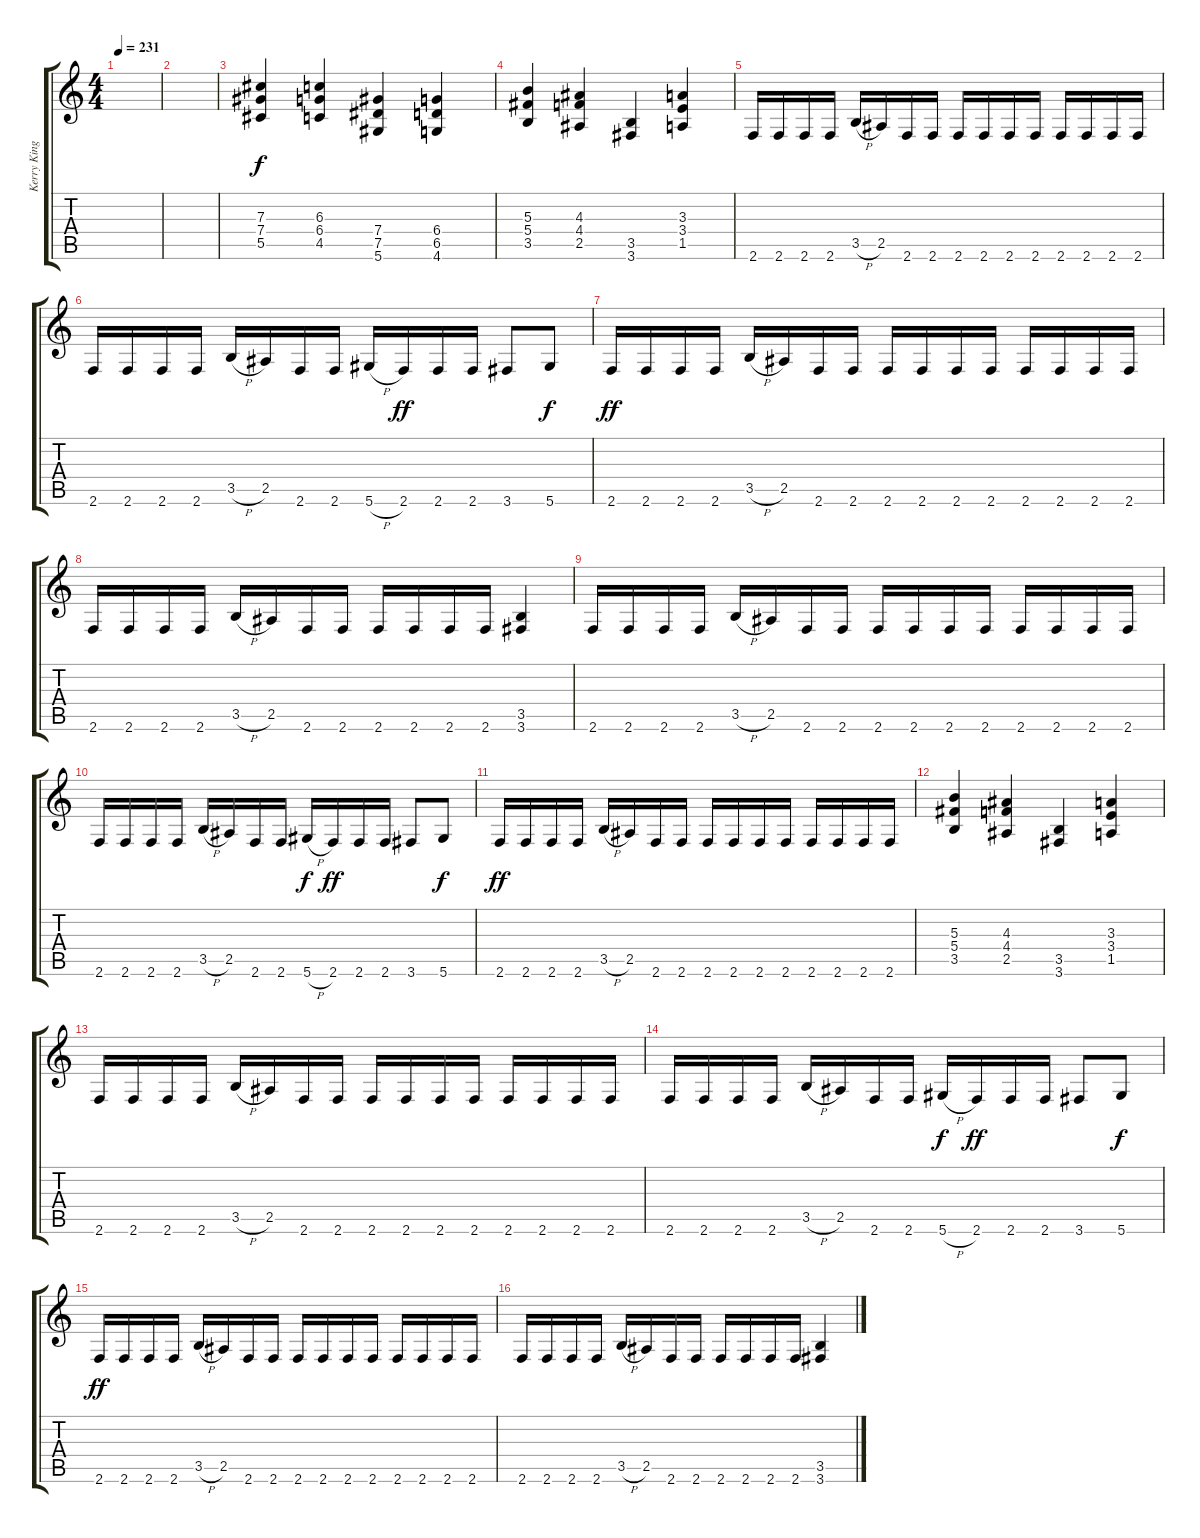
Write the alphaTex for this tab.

\track ("Kerry King" "Kerry King") {instrument distortionguitar}
\staff {score tabs}
\tuning (Eb4 Bb3 Gb3 Db3 Ab2 Eb2) {hide}
\ts (4 4)
\tempo 231
\clef g2
\ks c
|
|
(7.3 7.4 5.5).4 (6.3 6.4 4.5).4 (7.4 7.5 5.6).4 (6.4 6.5 4.6).4 |
(5.3 5.4 3.5).4 (4.3 4.4 2.5).4 (3.5 3.6).4 (3.3 3.4 1.5).4 |
2.6.16 2.6.16 2.6.16 2.6.16 3.5{h}.16 2.5.16 2.6.16 2.6.16 2.6.16 2.6.16 2.6.16 2.6.16 2.6.16 2.6.16 2.6.16 2.6.16 |
2.6.16 2.6.16 2.6.16 2.6.16 3.5{h}.16 2.5.16 2.6.16 2.6.16 5.6{h}.16{dy f} 2.6.16{dy ff} 2.6.16 2.6.16 3.6.8 5.6.8{dy f} |
2.6.16{dy ff} 2.6.16 2.6.16 2.6.16 3.5{h}.16 2.5.16 2.6.16 2.6.16 2.6.16 2.6.16 2.6.16 2.6.16 2.6.16 2.6.16 2.6.16 2.6.16 |
2.6.16 2.6.16 2.6.16 2.6.16 3.5{h}.16 2.5.16 2.6.16 2.6.16 2.6.16 2.6.16 2.6.16 2.6.16 (3.5 3.6).4 |
2.6.16 2.6.16 2.6.16 2.6.16 3.5{h}.16 2.5.16 2.6.16 2.6.16 2.6.16 2.6.16 2.6.16 2.6.16 2.6.16 2.6.16 2.6.16 2.6.16 |
2.6.16 2.6.16 2.6.16 2.6.16 3.5{h}.16 2.5.16 2.6.16 2.6.16 5.6{h}.16{dy f} 2.6.16{dy ff} 2.6.16 2.6.16 3.6.8 5.6.8{dy f} |
2.6.16{dy ff} 2.6.16 2.6.16 2.6.16 3.5{h}.16 2.5.16 2.6.16 2.6.16 2.6.16 2.6.16 2.6.16 2.6.16 2.6.16 2.6.16 2.6.16 2.6.16 |
(5.3 5.4 3.5).4 (4.3 4.4 2.5).4 (3.5 3.6).4 (3.3 3.4 1.5).4 |
2.6.16 2.6.16 2.6.16 2.6.16 3.5{h}.16 2.5.16 2.6.16 2.6.16 2.6.16 2.6.16 2.6.16 2.6.16 2.6.16 2.6.16 2.6.16 2.6.16 |
2.6.16 2.6.16 2.6.16 2.6.16 3.5{h}.16 2.5.16 2.6.16 2.6.16 5.6{h}.16{dy f} 2.6.16{dy ff} 2.6.16 2.6.16 3.6.8 5.6.8{dy f} |
2.6.16{dy ff} 2.6.16 2.6.16 2.6.16 3.5{h}.16 2.5.16 2.6.16 2.6.16 2.6.16 2.6.16 2.6.16 2.6.16 2.6.16 2.6.16 2.6.16 2.6.16 |
2.6.16 2.6.16 2.6.16 2.6.16 3.5{h}.16 2.5.16 2.6.16 2.6.16 2.6.16 2.6.16 2.6.16 2.6.16 (3.5 3.6).4
